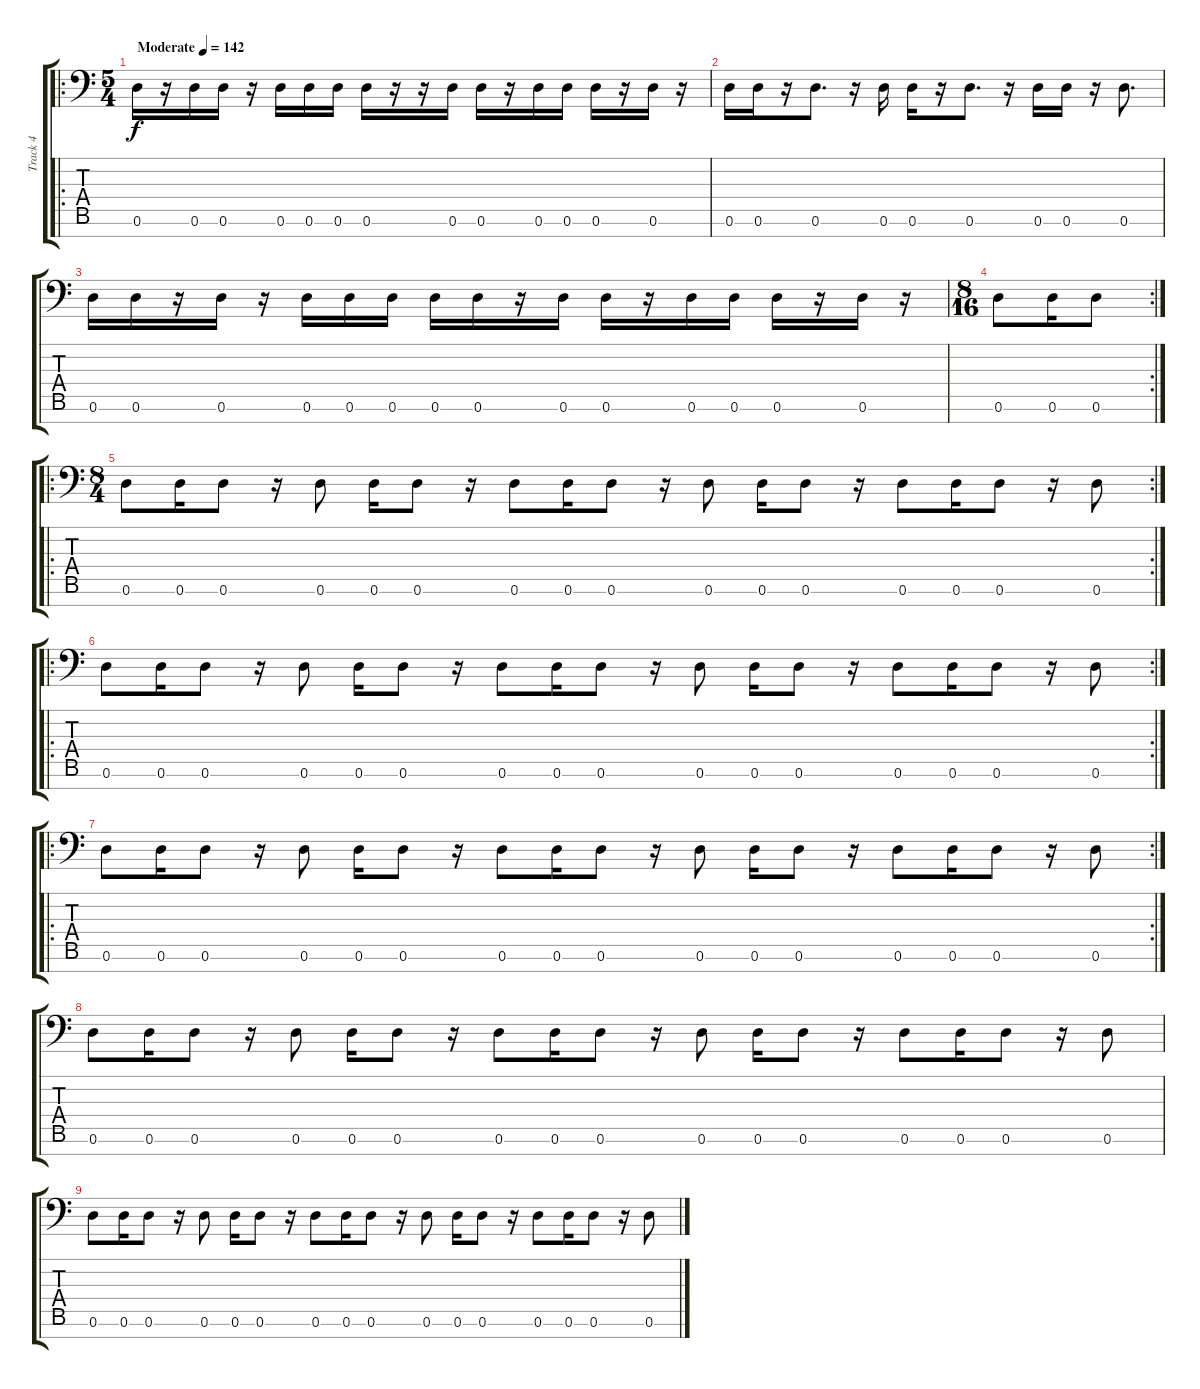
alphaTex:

\track ("Track 4" "Track 4") {instrument distortionguitar}
\staff {score tabs}
\tuning (E4 B3 G3 D3 A2 D2 A1) {hide}
\ro
\ts (5 4)
\tempo (142 "Moderate")
\clef f4
\ks c
0.6.16{dy f instrument distortionguitar} r.16 0.6.16 0.6.16 r.16 0.6.16 0.6.16 0.6.16 0.6.16 r.16 r.16 0.6.16 0.6.16 r.16 0.6.16 0.6.16 0.6.16 r.16 0.6.16 r.16 |
0.6.16 0.6.16 r.16 0.6.8{d} r.16 0.6.16 0.6.16 r.16 0.6.8{d} r.16 0.6.16 0.6.16 r.16 0.6.8{d} |
0.6.16 0.6.16 r.16 0.6.16 r.16 0.6.16 0.6.16 0.6.16 0.6.16 0.6.16 r.16 0.6.16 0.6.16 r.16 0.6.16 0.6.16 0.6.16 r.16 0.6.16 r.16 |
\rc 2
\ts (8 16)
0.6.8 0.6.16 0.6.8 |
\ro
\rc 2
\ts (8 4)
0.6.8 0.6.16 0.6.8 r.16 0.6.8 0.6.16 0.6.8 r.16 0.6.8 0.6.16 0.6.8 r.16 0.6.8 0.6.16 0.6.8 r.16 0.6.8 0.6.16 0.6.8 r.16 0.6.8 |
\ro
\rc 2
0.6.8 0.6.16 0.6.8 r.16 0.6.8 0.6.16 0.6.8 r.16 0.6.8 0.6.16 0.6.8 r.16 0.6.8 0.6.16 0.6.8 r.16 0.6.8 0.6.16 0.6.8 r.16 0.6.8 |
\ro
\rc 2
0.6.8 0.6.16 0.6.8 r.16 0.6.8 0.6.16 0.6.8 r.16 0.6.8 0.6.16 0.6.8 r.16 0.6.8 0.6.16 0.6.8 r.16 0.6.8 0.6.16 0.6.8 r.16 0.6.8 |
0.6.8 0.6.16 0.6.8 r.16 0.6.8 0.6.16 0.6.8 r.16 0.6.8 0.6.16 0.6.8 r.16 0.6.8 0.6.16 0.6.8 r.16 0.6.8 0.6.16 0.6.8 r.16 0.6.8 |
0.6.8 0.6.16 0.6.8 r.16 0.6.8 0.6.16 0.6.8 r.16 0.6.8 0.6.16 0.6.8 r.16 0.6.8 0.6.16 0.6.8 r.16 0.6.8 0.6.16 0.6.8 r.16 0.6.8
